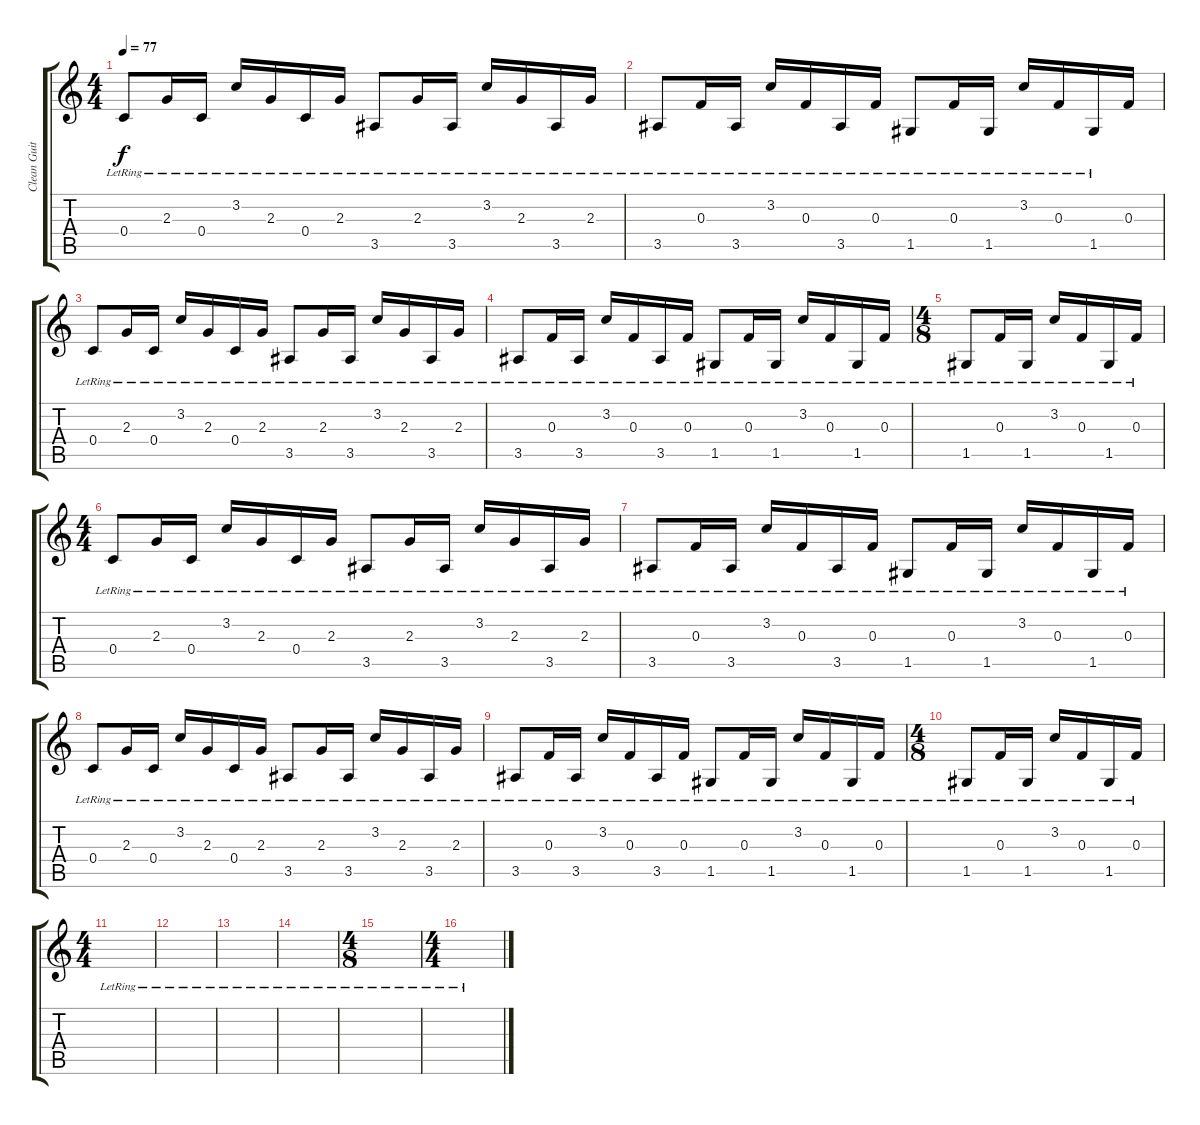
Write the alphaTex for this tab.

\track ("Clean Guitar" "Clean Guit") {instrument electricguitarclean}
\staff {score tabs}
\tuning (D4 A3 F3 C3 G2 D2) {hide}
\ts (4 4)
\tempo 77
\clef g2
\ks c
0.4{lr}.8{dy f instrument electricguitarclean} 2.3{lr}.16 0.4{lr}.16 3.2{lr}.16 2.3{lr}.16 0.4{lr}.16 2.3{lr}.16 3.5{lr}.8 2.3{lr}.16 3.5{lr}.16 3.2{lr}.16 2.3{lr}.16 3.5{lr}.16 2.3{lr}.16 |
3.5{lr}.8 0.3{lr}.16 3.5{lr}.16 3.2{lr}.16 0.3{lr}.16 3.5{lr}.16 0.3{lr}.16 1.5{lr}.8 0.3{lr}.16 1.5{lr}.16 3.2{lr}.16 0.3{lr}.16 1.5{lr}.16 0.3.16 |
0.4{lr}.8 2.3{lr}.16 0.4{lr}.16 3.2{lr}.16 2.3{lr}.16 0.4{lr}.16 2.3{lr}.16 3.5{lr}.8 2.3{lr}.16 3.5{lr}.16 3.2{lr}.16 2.3{lr}.16 3.5{lr}.16 2.3{lr}.16 |
3.5{lr}.8 0.3{lr}.16 3.5{lr}.16 3.2{lr}.16 0.3{lr}.16 3.5{lr}.16 0.3{lr}.16 1.5{lr}.8 0.3{lr}.16 1.5{lr}.16 3.2{lr}.16 0.3{lr}.16 1.5{lr}.16 0.3{lr}.16 |
\ts (4 8)
1.5{lr}.8 0.3{lr}.16 1.5{lr}.16 3.2{lr}.16 0.3{lr}.16 1.5{lr}.16 0.3{lr}.16 |
\ts (4 4)
0.4{lr}.8 2.3{lr}.16 0.4{lr}.16 3.2{lr}.16 2.3{lr}.16 0.4{lr}.16 2.3{lr}.16 3.5{lr}.8 2.3{lr}.16 3.5{lr}.16 3.2{lr}.16 2.3{lr}.16 3.5{lr}.16 2.3{lr}.16 |
3.5{lr}.8 0.3{lr}.16 3.5{lr}.16 3.2{lr}.16 0.3{lr}.16 3.5{lr}.16 0.3{lr}.16 1.5{lr}.8 0.3{lr}.16 1.5{lr}.16 3.2{lr}.16 0.3{lr}.16 1.5{lr}.16 0.3{lr}.16 |
0.4{lr}.8 2.3{lr}.16 0.4{lr}.16 3.2{lr}.16 2.3{lr}.16 0.4{lr}.16 2.3{lr}.16 3.5{lr}.8 2.3{lr}.16 3.5{lr}.16 3.2{lr}.16 2.3{lr}.16 3.5{lr}.16 2.3{lr}.16 |
3.5{lr}.8 0.3{lr}.16 3.5{lr}.16 3.2{lr}.16 0.3{lr}.16 3.5{lr}.16 0.3{lr}.16 1.5{lr}.8 0.3{lr}.16 1.5{lr}.16 3.2{lr}.16 0.3{lr}.16 1.5{lr}.16 0.3{lr}.16 |
\ts (4 8)
1.5{lr}.8 0.3{lr}.16 1.5{lr}.16 3.2{lr}.16 0.3{lr}.16 1.5{lr}.16 0.3{lr}.16 |
\ts (4 4)
|
|
|
|
\ts (4 8)
|
\ts (4 4)
